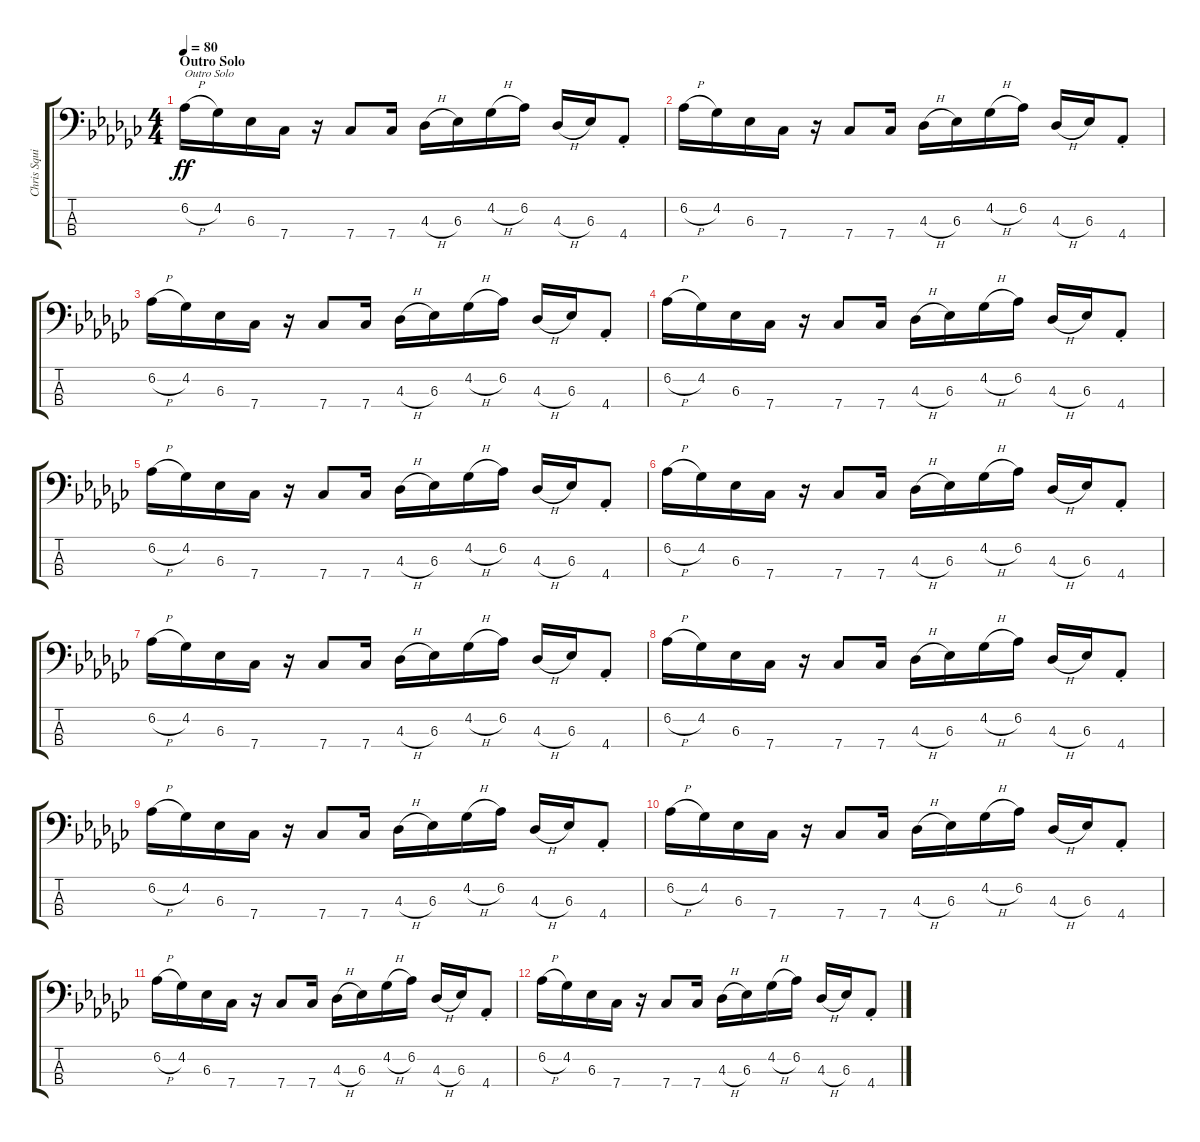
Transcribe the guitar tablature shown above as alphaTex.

\track ("Chris Squire " "Chris Squi") {instrument electricbasspick}
\staff {score tabs}
\tuning (G2 D2 A1 E1) {hide}
\ts (4 4)
\section ("" "Outro Solo")
\tempo 80
\clef f4
\ks gb
6.2{h}.16{txt "Outro Solo" dy ff} 4.2.16 6.3.16 7.4.16 r.16 7.4.8 7.4.16 4.3{h}.16 6.3.16 4.2{h}.16 6.2.16 4.3{h}.16 6.3.16 4.4{st}.8 |
6.2{h}.16 4.2.16 6.3.16 7.4.16 r.16 7.4.8 7.4.16 4.3{h}.16 6.3.16 4.2{h}.16 6.2.16 4.3{h}.16 6.3.16 4.4{st}.8 |
6.2{h}.16 4.2.16 6.3.16 7.4.16 r.16 7.4.8 7.4.16 4.3{h}.16 6.3.16 4.2{h}.16 6.2.16 4.3{h}.16 6.3.16 4.4{st}.8 |
6.2{h}.16 4.2.16 6.3.16 7.4.16 r.16 7.4.8 7.4.16 4.3{h}.16 6.3.16 4.2{h}.16 6.2.16 4.3{h}.16 6.3.16 4.4{st}.8 |
6.2{h}.16 4.2.16 6.3.16 7.4.16 r.16 7.4.8 7.4.16 4.3{h}.16 6.3.16 4.2{h}.16 6.2.16 4.3{h}.16 6.3.16 4.4{st}.8 |
6.2{h}.16 4.2.16 6.3.16 7.4.16 r.16 7.4.8 7.4.16 4.3{h}.16 6.3.16 4.2{h}.16 6.2.16 4.3{h}.16 6.3.16 4.4{st}.8 |
6.2{h}.16 4.2.16 6.3.16 7.4.16 r.16 7.4.8 7.4.16 4.3{h}.16 6.3.16 4.2{h}.16 6.2.16 4.3{h}.16 6.3.16 4.4{st}.8 |
6.2{h}.16 4.2.16 6.3.16 7.4.16 r.16 7.4.8 7.4.16 4.3{h}.16 6.3.16 4.2{h}.16 6.2.16 4.3{h}.16 6.3.16 4.4{st}.8 |
6.2{h}.16 4.2.16 6.3.16 7.4.16 r.16 7.4.8 7.4.16 4.3{h}.16 6.3.16 4.2{h}.16 6.2.16 4.3{h}.16 6.3.16 4.4{st}.8 |
6.2{h}.16 4.2.16 6.3.16 7.4.16 r.16 7.4.8 7.4.16 4.3{h}.16 6.3.16 4.2{h}.16 6.2.16 4.3{h}.16 6.3.16 4.4{st}.8 |
6.2{h}.16 4.2.16 6.3.16 7.4.16 r.16 7.4.8 7.4.16 4.3{h}.16 6.3.16 4.2{h}.16 6.2.16 4.3{h}.16 6.3.16 4.4{st}.8 |
6.2{h}.16 4.2.16 6.3.16 7.4.16 r.16 7.4.8 7.4.16 4.3{h}.16 6.3.16 4.2{h}.16 6.2.16 4.3{h}.16 6.3.16 4.4{st}.8
